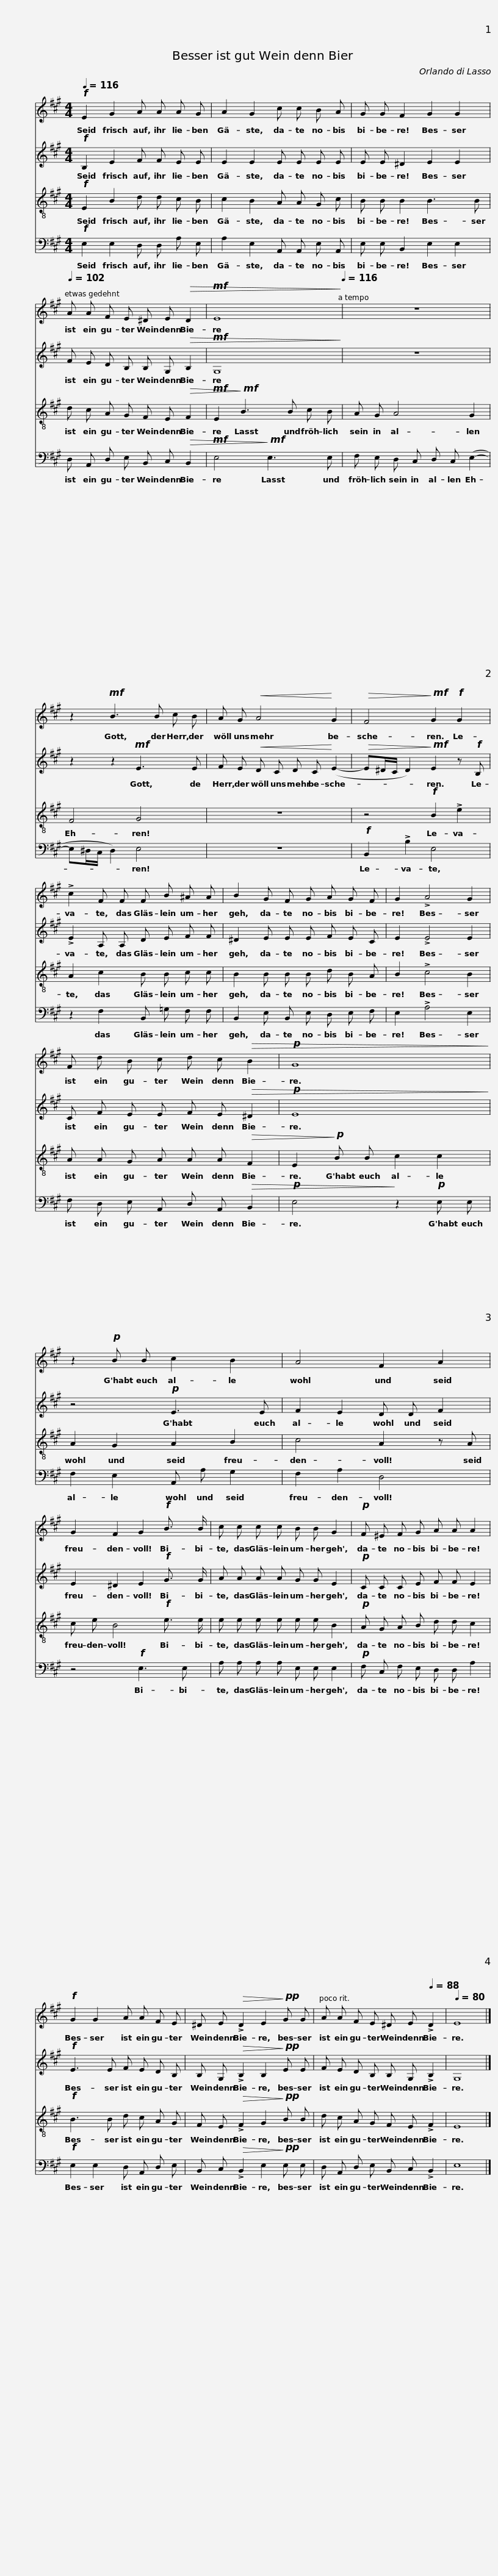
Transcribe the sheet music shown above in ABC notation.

X:1
%%score 1 2 3 4
L:1/8
Q:1/4=116
M:4/4
I:linebreak $
K:A
V:1 treble
V:2 treble
V:3 treble-8
V:4 bass
V:1
!f! E2 G2 A A A G | A2 G2 c c B A | G G F2 G2 G2 |$[Q:1/4=102] A A F E ^D E!>(! D2 |!mf! E8!>)![Q:1/4=116] | %5
 z8 |$ z2!mf! B3 B c B | A G!<(! A4!<)! G2 |!>(! F4!>)!!mf! G2!f! G2 |$ !>!c2 F F F B ^A A | %10
 B2 G F G A G F | G2 !>!A4 G2 | F d B c d c!>(! B2 |$!p! G8!>)! | z2!p! B B c2 B2 | %15
 A4 F2 A2 |$ G2 F2 G2!f! B3/2 B/ | c c c c B B G2 |!p! F ^E F G A A A2 |$!f! G2 G2 A A F E | %20
 ^D E!>(! !>!D2 E2!>)!!pp! G G |[Q:1/4=112] A[Q:1/4=108] A[Q:1/4=104] F[Q:1/4=100] E[Q:1/4=96] ^D[Q:1/4=92] E[Q:1/4=88] !>!D2 |[Q:1/4=80] E8 |] %23
V:2
!f! B,2 E2 F F E E | E2 E2 E E E E | E E ^D2 E2 E2 |$ F E D B, B, G,!>(! B,2 |!mf! G,8!>)! | %5
 z8 |$ z2 z2!mf! E3 E | F E!<(! D C D C!<)! (E2- |!>(! E^D/C/ D2)!>)!!mf! E2 z!f! B, |$ !>!E2 A, A, D E F F | %10
 ^D2 E E E F E C | E2 !>!E4 E2 | C F E E F E!>(! ^D2 |$!p! E8!>)! | z4!p! E3 E | %15
 F2 E2 D D F2 |$ E2 ^D2 E2!f! G3/2 G/ | A A A A G G E2 |!p! C C C E F F E2 |$!f! E3 E F E D B, | %20
 B, G,!>(! !>!B,2 B,2!>)!!pp! E E | F E D B, B, G, !>!B,2 | G,8 |] %23
V:3
!f! E2 B2 d d c B | c2 B2 A A G c | B B B2 B3 B |$ d c A G F E!>(! F2 |!mf! E2!>)!!mf! B3 B c B | %5
 A G A4 G2 |$ F4 G4 | z8 | z4!f! B2 !>!e2 |$ A2 c2 B B c c | %10
 B2 B B B d B A | B2 !>!c4 B2 | A A G A A A!>(! F2 |$ E2!>)!!p! B B c2 c2 | A2 G2 A2 B2 | %15
 c4 A2 z A |$ c e B4!f! e3/2 e/ | e e e e e e B2 |!p! A G A B d d c2 |$!f! B3 B d c A G | %20
 F E!>(! !>!F2 G2!>)!!pp! B B | d c A G F E !>!F2 | E8 |] %23
V:4
!f! E,2 E,2 D, D, A, E, | A,2 E,2 A,, A,, E, A,, | E, E, B,,2 E,2 E,2 |$ D, A,, D, E, B,, C,!>(! B,,2 |!mf! E,4!>)!!mf! E,3 E, | %5
 F, E, D, C, D, C, (E,2- |$ E,^D,/C,/ D,2) E,4 | z8 |!f! B,,2 !>!B,2 E,4 |$ z2 F,2 B,, =G, F, F, | %10
 B,,2 E, B,, E, D, E, F, | E,2 !>!A,4 E,2 | F, D, E, A,, D, A,,!>(! B,,2 |$!p! E,4!>)! z2!p! E, E, | F,2 E,2 A,, A, G,2 | %15
 F,2 A,2 D,4 |$ z4!f! E,3 E, | A, A, A, A, E, E, E,2 |!p! F, C, F, E, D, D, A,2 |$!f! E,2 E,2 D, A,, D, E, | %20
 B,, C,!>(! !>!B,,2 E,2!>)!!pp! E, E, | D, A,, D, E, B,, C, !>!B,,2 | E,8 |] %23
